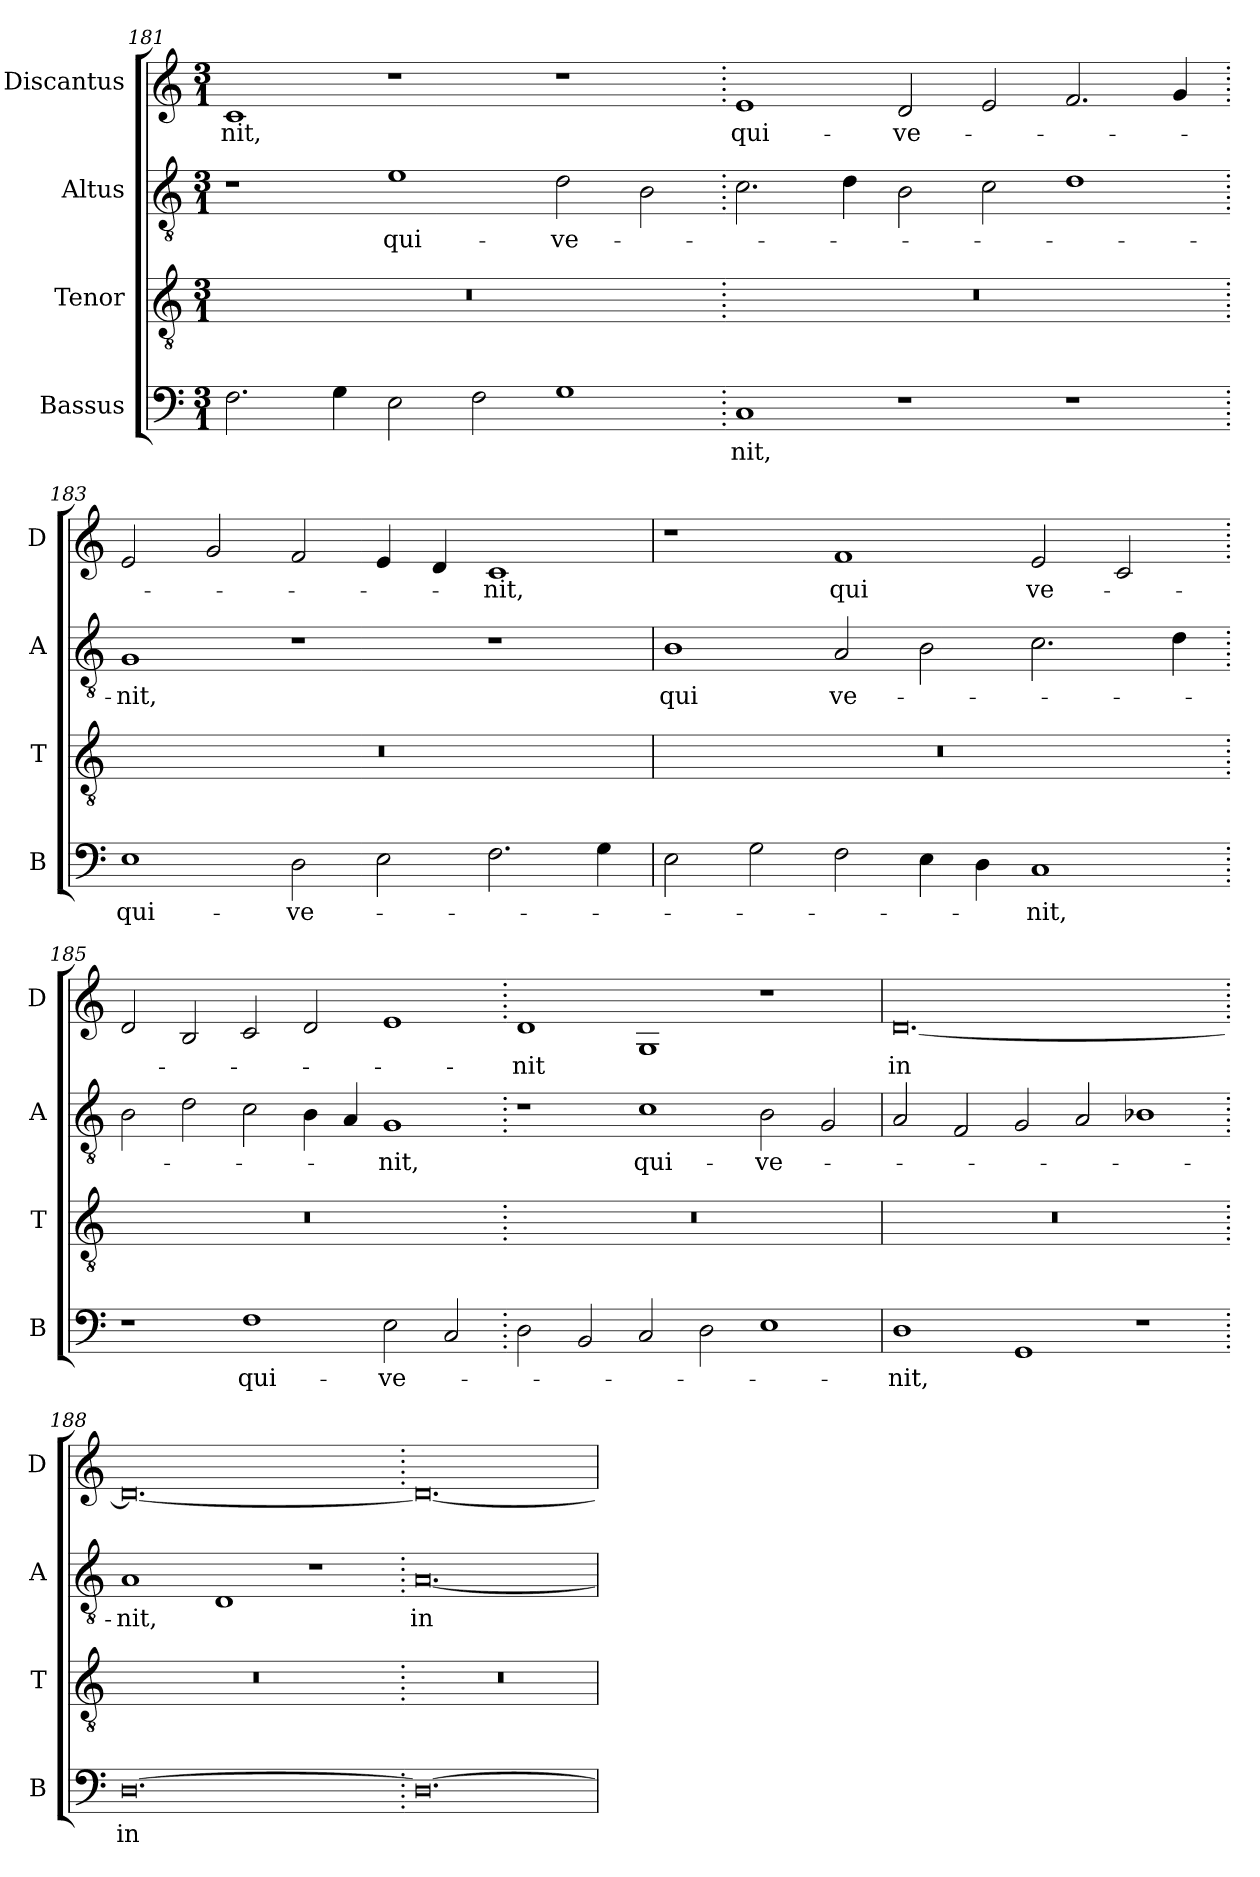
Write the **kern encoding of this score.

**kern	**text	**kern	**kern	**text	**kern	**text
*part4	*part4	*part3	*part2	*part2	*part1	*part1
*staff4	*staff4	*staff3	*staff2	*staff2	*staff1	*staff1
*I"Bassus	*	*I"Tenor	*I"Altus	*	*I"Discantus	*
*I'B	*	*I'T	*I'A	*	*I'D	*
*clefF4	*	*clefGv2	*clefGv2	*	*clefG2	*
*k[]	*	*k[]	*k[]	*	*k[]	*
*M3/1	*	*M3/1	*M3/1	*	*M3/1	*
=181	=181	=181	=181	=181	=181	=181
2.F	.	0.r	1r	.	1c	-nit,
4G	.	.	.	.	.	.
2E	.	.	1e	qui-	1r	.
2F	.	.	.	.	.	.
1G	.	.	2d	-ve-	1r	.
.	.	.	2B	.	.	.
=182.	=182.	=182.	=182.	=182.	=182.	=182.
1C	-nit,	0.r	2.c	.	1e	qui-
.	.	.	4d	.	.	.
1r	.	.	2B	.	2d	-ve-
.	.	.	2c	.	2e	.
1r	.	.	1d	.	2.f	.
.	.	.	.	.	4g	.
=183.	=183.	=183.	=183.	=183.	=183.	=183.
1E	qui-	0.r	1G	-nit,	2e	.
.	.	.	.	.	2g	.
2D	-ve-	.	1r	.	2f	.
2E	.	.	.	.	4e	.
.	.	.	.	.	4d	.
2.F	.	.	1r	.	1c	-nit,
4G	.	.	.	.	.	.
=184	=184	=184	=184	=184	=184	=184
2E	.	0.r	1B	qui	1r	.
2G	.	.	.	.	.	.
2F	.	.	2A	ve-	1f	qui
4E	.	.	2B	.	.	.
4D	.	.	.	.	.	.
1C	-nit,	.	2.c	.	2e	ve-
.	.	.	.	.	2c	.
.	.	.	4d	.	.	.
=185.	=185.	=185.	=185.	=185.	=185.	=185.
1r	.	0.r	2B	.	2d	.
.	.	.	2d	.	2B	.
1F	qui-	.	2c	.	2c	.
.	.	.	4B	.	2d	.
.	.	.	4A	.	.	.
2E	-ve-	.	1G	-nit,	1e	.
2C	.	.	.	.	.	.
=186.	=186.	=186.	=186.	=186.	=186.	=186.
2D	.	0.r	1r	.	1d	-nit
2BB	.	.	.	.	.	.
2C	.	.	1c	qui-	1G	.
2D	.	.	.	.	.	.
1E	.	.	2B	-ve-	1r	.
.	.	.	2G	.	.	.
=187	=187	=187	=187	=187	=187	=187
1D	-nit,	0.r	2A	.	[0.d	in
.	.	.	2F	.	.	.
1GG	.	.	2G	.	.	.
.	.	.	2A	.	.	.
1r	.	.	1B-X	.	.	.
=188.	=188.	=188.	=188.	=188.	=188.	=188.
[0.D	in	0.r	1A	-nit,	0.d_	.
.	.	.	1D	.	.	.
.	.	.	1r	.	.	.
=189.	=189.	=189.	=189.	=189.	=189.	=189.
0.D_	.	0.r	[0.A	in	0.d_	.
=	=	=	=	=	=	=
*-	*-	*-	*-	*-	*-	*-
